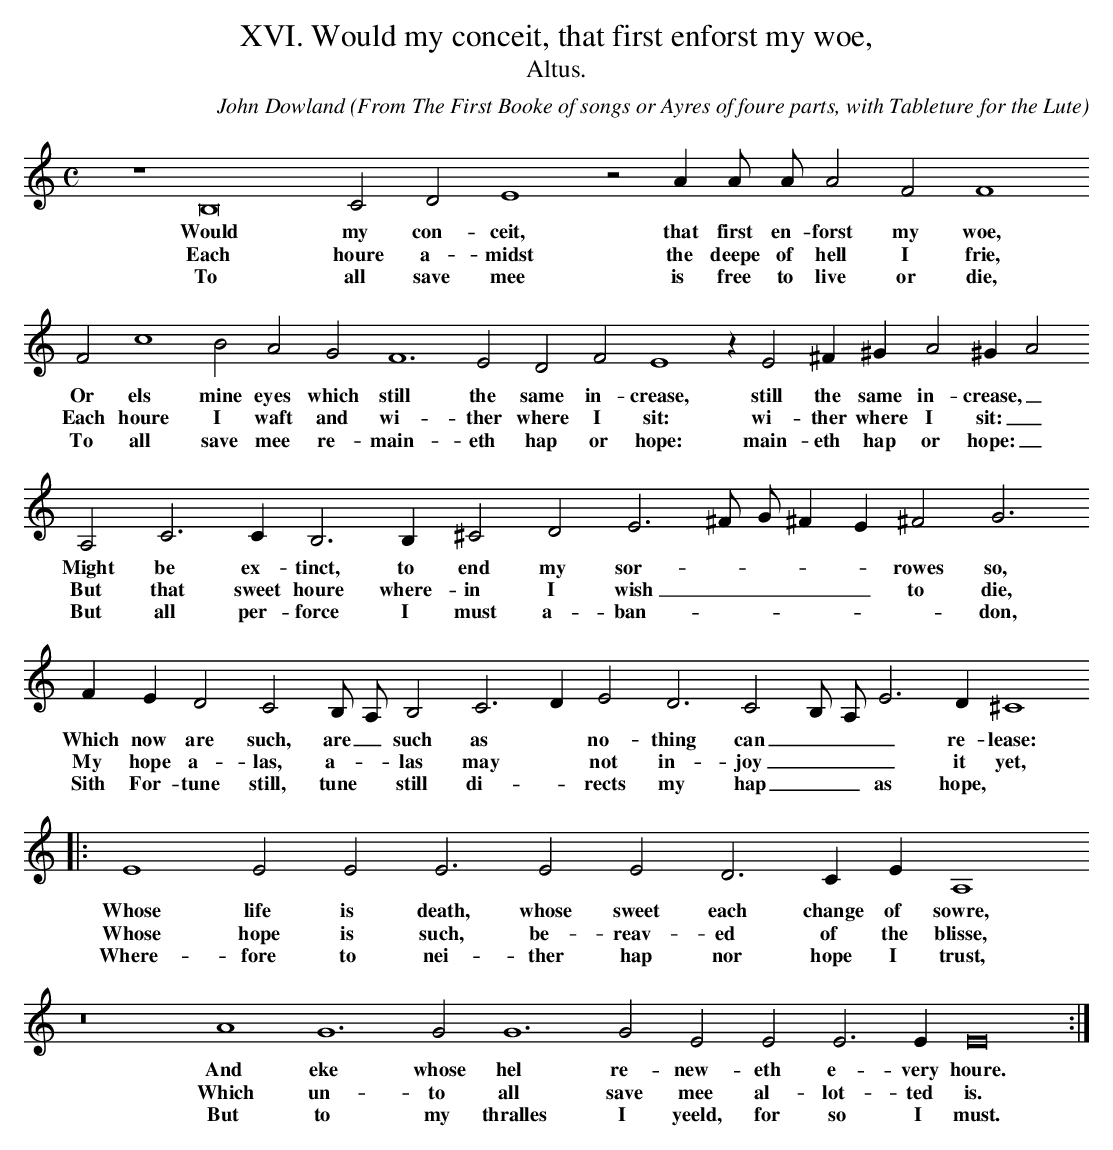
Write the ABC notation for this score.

X:1
T:XVI. Would my conceit, that first enforst my woe,
T:Altus.
C: John Dowland
O: From The First Booke of songs or Ayres of foure parts, with Tableture for the Lute
L:1/4
M:C
K:E phr
z4 B,8 C2 D2 E4 z2 A A/ A/ A2 F2 F4
w: Would my con- ceit, that first en- forst my woe,
w: Each houre a- midst the deepe of hell I frie,
w: To all save mee is free to live or die,
F2 c4 B2 A2 G2 F6 E2 D2 F2 E4 z E2 ^F ^G A2 ^G A2
w: Or els mine eyes which still the same in- crease, still the same in- crease, _
w: Each houre I waft and wi- ther where I sit: wi- ther where I sit: _
w: To all save mee re- main- eth hap or hope: main- eth hap or hope: _
A,2 C3 C B,3 B, ^C2 D2 E3 ^F/ G/ ^F E ^F2 G3
w: Might be ex- tinct, to end my sor- * _ _ _ rowes so,
w: But that sweet houre where- in I wish _ _ _ _ to die,
w: But all per- force I must a- ban- * _ _ _ _ don, I,
F E D2 C2 B,/ A,/ B,2 C3 D E2 D3 C2 B,/ A,/ E3 D ^C4
w: Which now are such, are _ such as * no- thing can _ _ _ re- lease:
w: My hope a- las, a- * las may * not in- joy _ _ _ it  yet,
w: Sith For- tune still, tune * still di- * rects my hap _ _ as hope,
|: E4 E2 E2 E3 E2 E2 D3 C E A,4
w: Whose life is death, whose sweet each change of sowre,
w: Whose hope is such, be- reav- ed of the blisse,
w: Where- fore to nei- ther hap nor hope I trust,
z8 A4 G6 G2 G6 G2 E2 E2 E3 E E8 :|
w: And eke whose hel re- new- eth e- very houre.
w: Which un- to all save mee al- lot- ted is.
w: But to my thralles I yeeld, for so I must.
